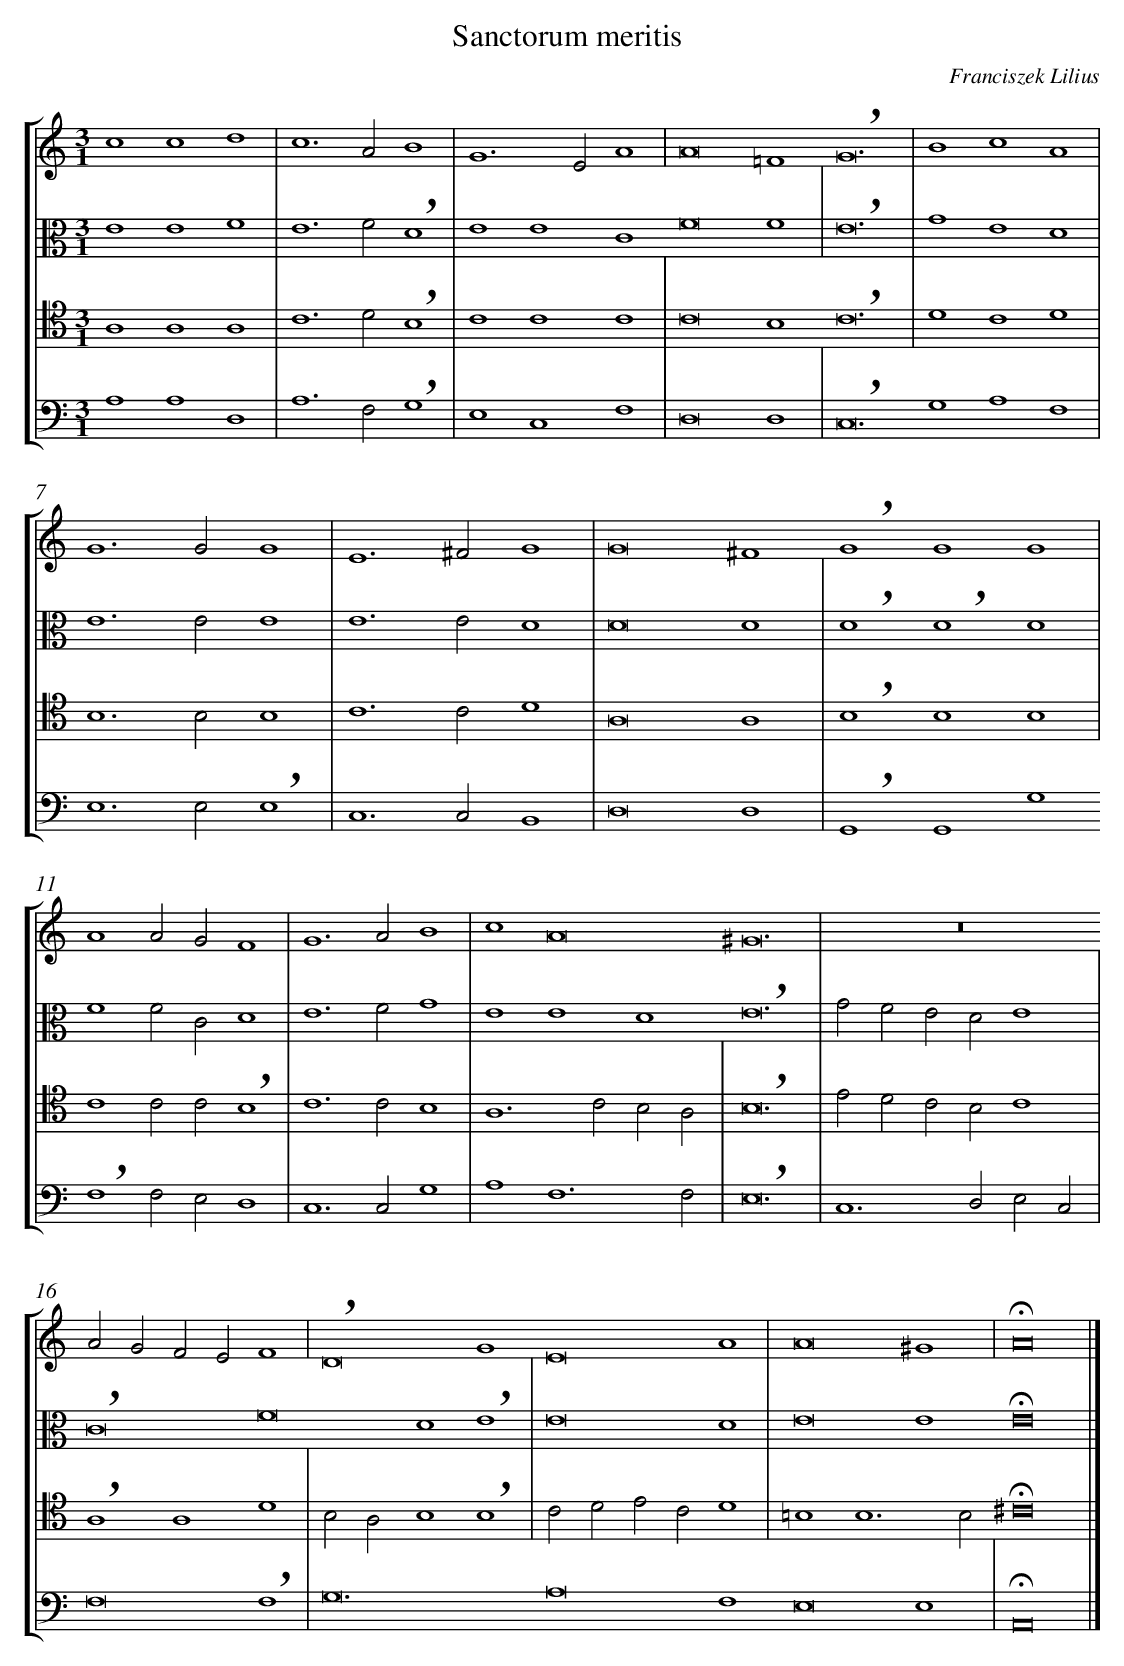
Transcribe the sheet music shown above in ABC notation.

X:1
T: Sanctorum meritis
C: Franciszek Lilius
L: 1/4
M: 3/1
%%staves [1 2 3 4]
V: 1
V: 2 clef=alto
V: 3 clef=tenor
V: 4 clef=bass
K: C
[V:1] c4c4d4 |
[V:2] E4E4F4 |
[V:3] A,4A,4A,4 |
[V:4] A,4A,4D,4 |
[V:1] c4>A4B4 |
[V:2] E4>F4!breath!D4 |
[V:3] C4>D4!breath!B,4 |
[V:4] A,4>F,4!breath!G,4 |
[V:1] G4>E4A4 |
[V:2] E4E4C4 [|]
[V:3] C4C4C4 |
[V:4] E,4C,4F,4 |
[V:1] A8=F4 [|]
[V:2] F8F4 |
[V:3] C8B,4 [|]
[V:4] D,8D,4 |
[V:1] !breath!G12 |
[V:2] !breath!E12 |
[V:3] !breath!C12 |
[V:4] !breath!C,12 [|]
[V:1] B4c4A4 |
[V:2] G4E4D4 |
[V:3] D4C4D4 |
[V:4] G,4A,4F,4 |
[V:1] G4>G4G4 |
[V:2] E4>E4E4 |
[V:3] B,4>B,4B,4 |
[V:4] E,4>E,4!breath!E,4 |
[V:1] E4>^F4G4 |
[V:2] E4>E4D4 |
[V:3] C4>C4D4 |
[V:4] C,4>C,4B,,4 |
[V:1] G8^F4 [|]
[V:2] D8D4 |
[V:3] A,8A,4 |
[V:4] D,8D,4 |
[V:1] !breath!G4G4G4 |
[V:2] !breath!D4!breath!D4D4 |
[V:3] !breath!B,4B,4B,4 |
[V:4] !breath!G,,4G,,4G,4 [|]
[V:1] A4A2G2F4 |
[V:2] F4F2C2D4 |
[V:3] C4C2C2!breath!B,4 |
[V:4] !breath!F,4F,2E,2D,4 |
[V:1] G4>A4B4 |
[V:2] E4>F4G4 |
[V:3] C4>C4B,4 |
[V:4] C,4>C,4G,4 |
[V:1] c4A8 [|]
[V:2] E4E4D4 [|]
[V:3] A,4>C4B,2A,2 |
[V:4] A,4F,6F,2 |
[V:1] ^G12 |
[V:2] !breath!E12 |
[V:3] !breath!B,12 |
[V:4] !breath!E,12 |
[V:1] z12 [|]
[V:2] G2F2E2D2E4 |
[V:3] E2D2C2B,2C4 |
[V:4] C,4>D,4E,2C,2 |
[V:1] A2G2F2E2F4 |
[V:2] !breath!C8F8 [|]
[V:3] !breath!A,4A,4D4 |
[V:4] F,8!breath!F,4 |
[V:1] !breath!D8G4 [|]
[V:2] D4!breath!E4 |
[V:3] B,2A,2B,4!breath!B,4 |
[V:4] G,12 [|]
[V:1] E8A4 |
[V:2] E8D4 |
[V:3] C2D2E2C2D4 |
[V:4] A,8F,4 [|]
[V:1] A8^G4 |
[V:2] E8E4 [|]
[V:3] =B,4B,6B,2 [|]
[V:4] E,8E,4 |
[V:1] !fermata!A12 |]
[V:2] !fermata!E12 |]
[V:3] !fermata!^C12 |]
[V:4] !fermata!A,,12 |]
